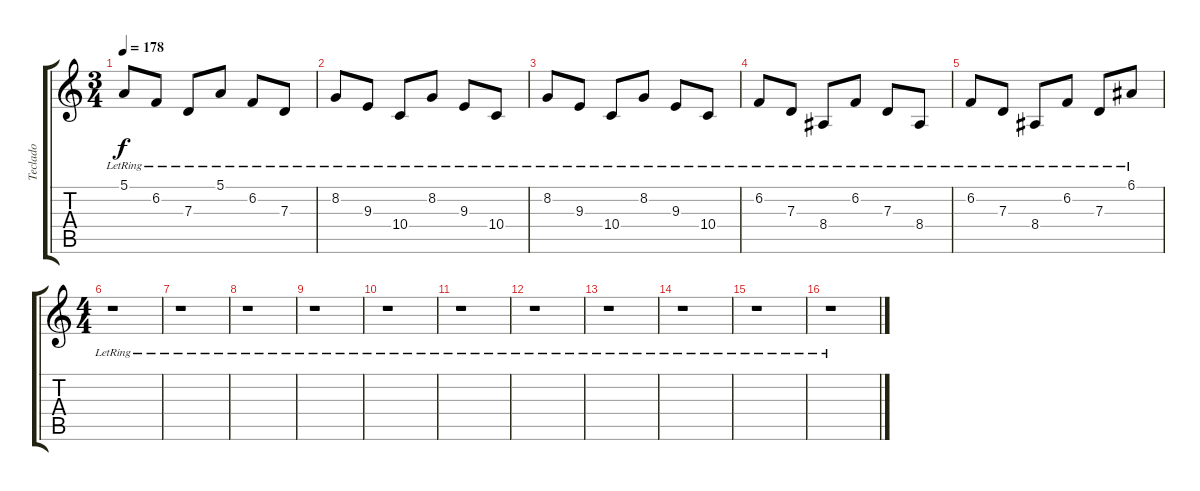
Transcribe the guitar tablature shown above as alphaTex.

\track ("Teclado" "Teclado") {instrument acousticgrandpiano}
\staff {score tabs}
\tuning (E4 B3 G3 D3 A2 E2) {hide}
\ts (3 4)
\tempo 178
\clef g2
\ks c
5.1{lr}.8{dy f} 6.2{lr}.8 7.3{lr}.8 5.1{lr}.8 6.2{lr}.8 7.3{lr}.8 |
8.2{lr}.8 9.3{lr}.8 10.4{lr}.8 8.2{lr}.8 9.3{lr}.8 10.4{lr}.8 |
8.2{lr}.8 9.3{lr}.8 10.4{lr}.8 8.2{lr}.8 9.3{lr}.8 10.4{lr}.8 |
6.2{lr}.8 7.3{lr}.8 8.4{lr}.8 6.2{lr}.8 7.3{lr}.8 8.4{lr}.8 |
6.2{lr}.8 7.3{lr}.8 8.4{lr}.8 6.2{lr}.8 7.3{lr}.8 6.1{lr}.8 |
\ts (4 4)
r.1 |
r.1 |
r.1 |
r.1 |
r.1 |
r.1 |
r.1 |
r.1 |
r.1 |
r.1 |
r.1
